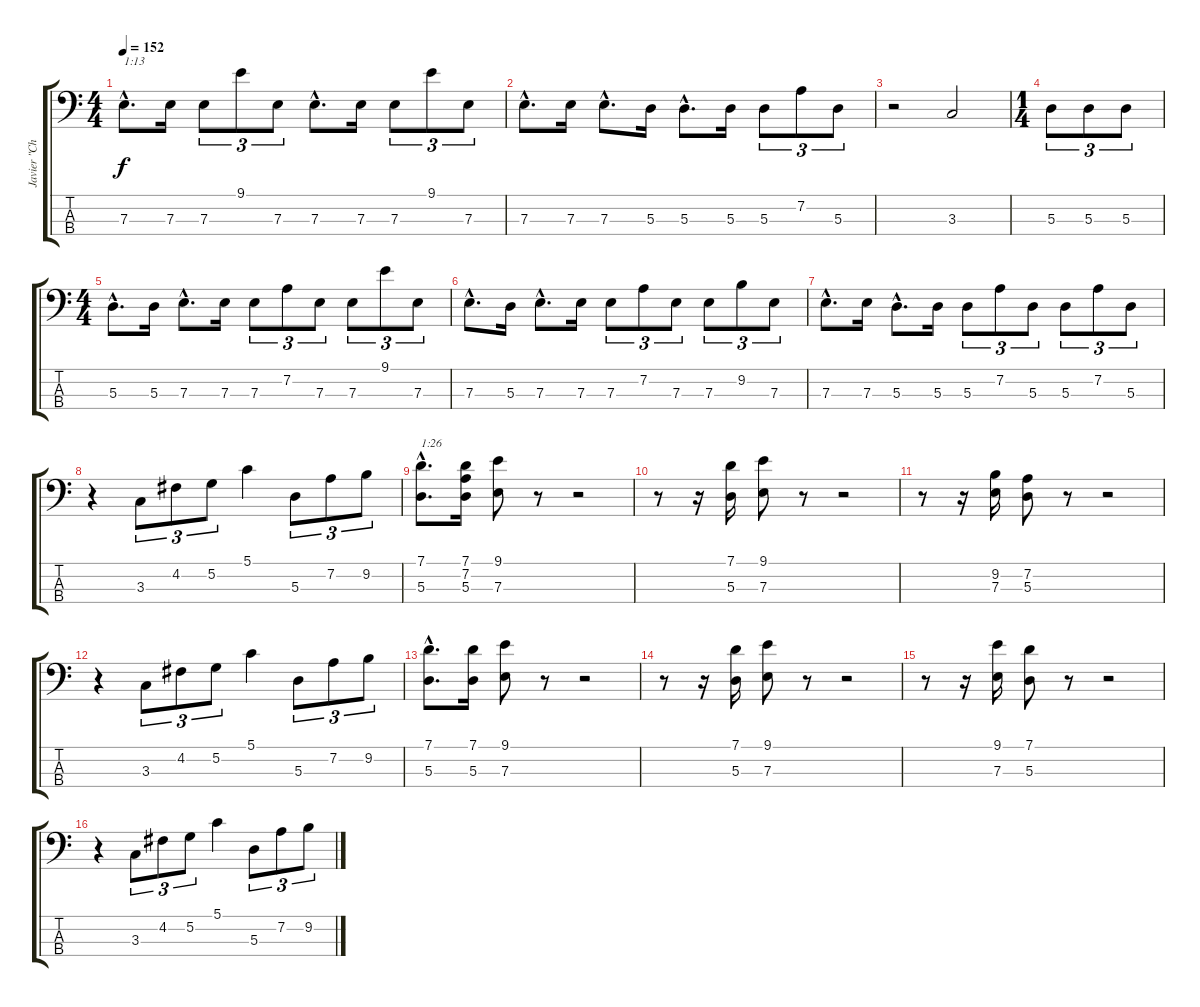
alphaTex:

\track ("Javier \"Chilly\" Alvarez" "Javier \"Ch") {instrument electricbassfinger}
\staff {score tabs}
\tuning (G2 D2 A1 E1) {hide}
\ts (4 4)
\tempo 152
\clef f4
\ks c
7.3{hac}.8{d txt "1:13" dy f instrument slapbass1} 7.3.16 7.3.8{tu (3 2)} 9.1.8{tu (3 2)} 7.3.8{tu (3 2)} 7.3{hac}.8{d} 7.3.16 7.3.8{tu (3 2)} 9.1.8{tu (3 2)} 7.3.8{tu (3 2)} |
7.3{hac}.8{d} 7.3.16 7.3{hac}.8{d} 5.3.16 5.3{hac}.8{d} 5.3.16 5.3.8{tu (3 2)} 7.2.8{tu (3 2)} 5.3.8{tu (3 2)} |
r.2{instrument electricbassfinger} 3.3.2 |
\ts (1 4)
5.3.8{tu (3 2)} 5.3.8{tu (3 2)} 5.3.8{tu (3 2)} |
\ts (4 4)
5.3{hac}.8{d instrument slapbass1} 5.3.16 7.3{hac}.8{d} 7.3.16 7.3.8{tu (3 2)} 7.2.8{tu (3 2)} 7.3.8{tu (3 2)} 7.3.8{tu (3 2)} 9.1.8{tu (3 2)} 7.3.8{tu (3 2)} |
7.3{hac}.8{d} 5.3.16 7.3{hac}.8{d} 7.3.16 7.3.8{tu (3 2)} 7.2.8{tu (3 2)} 7.3.8{tu (3 2)} 7.3.8{tu (3 2)} 9.2.8{tu (3 2)} 7.3.8{tu (3 2)} |
7.3{hac}.8{d} 7.3.16 5.3{hac}.8{d} 5.3.16 5.3.8{tu (3 2)} 7.2.8{tu (3 2)} 5.3.8{tu (3 2)} 5.3.8{tu (3 2)} 7.2.8{tu (3 2)} 5.3.8{tu (3 2)} |
r.4 3.3.8{tu (3 2) instrument electricbassfinger} 4.2.8{tu (3 2)} 5.2.8{tu (3 2)} 5.1.4 5.3.8{tu (3 2)} 7.2.8{tu (3 2)} 9.2.8{tu (3 2)} |
(7.1{hac} 5.3{hac}).8{d txt "1:26"} (7.1 7.2 5.3).16 (9.1 7.3).8 r.8 r.2 |
r.8 r.16 (7.1 5.3).16 (9.1 7.3).8 r.8 r.2 |
r.8 r.16 (9.2 7.3).16 (7.2 5.3).8 r.8 r.2 |
r.4 3.3.8{tu (3 2) instrument electricbassfinger} 4.2.8{tu (3 2)} 5.2.8{tu (3 2)} 5.1.4 5.3.8{tu (3 2)} 7.2.8{tu (3 2)} 9.2.8{tu (3 2)} |
(7.1{hac} 5.3{hac}).8{d} (7.1 5.3).16 (9.1 7.3).8 r.8 r.2 |
r.8 r.16 (7.1 5.3).16 (9.1 7.3).8 r.8 r.2 |
r.8 r.16 (9.1 7.3).16 (7.1 5.3).8 r.8 r.2 |
r.4 3.3.8{tu (3 2) instrument electricbassfinger} 4.2.8{tu (3 2)} 5.2.8{tu (3 2)} 5.1.4 5.3.8{tu (3 2)} 7.2.8{tu (3 2)} 9.2.8{tu (3 2)}
